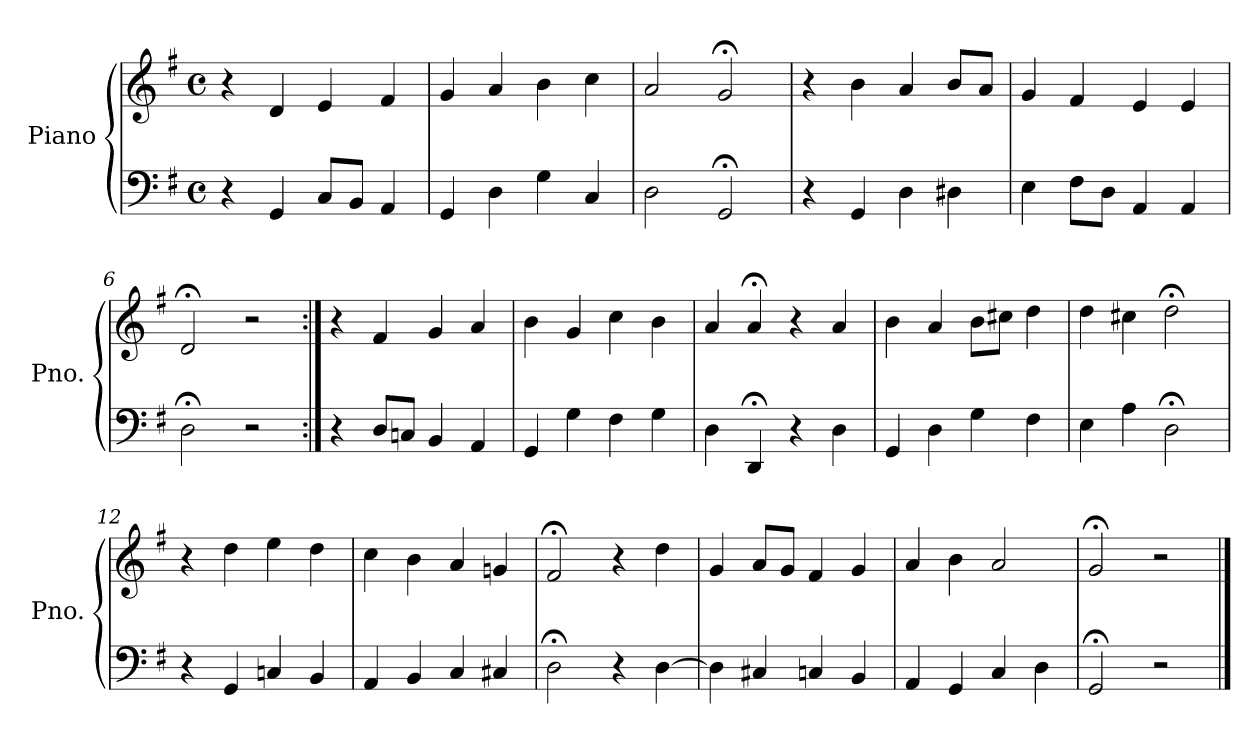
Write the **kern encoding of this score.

**kern	**kern
*part1	*part1
*staff2	*staff1
*I"Piano	*
*I'Pno.	*
*clefF4	*clefG2
*k[f#]	*k[f#]
*M4/4	*M4/4
*met(c)	*met(c)
=1	=1
4r	4r
4GG/	4d/
8C/L	4e/
8BB/J	.
4AA/	4f#/
=2	=2
4GG/	4g/
4D\	4a/
4G\	4b\
4C/	4cc\
=3	=3
2D\	2a/
2GG;</	2g;</
=4	=4
4r	4r
4GG/	4b\
4D\	4a/
4D#X\	8b/L
.	8a/J
=5	=5
4E\	4g/
8F#\L	4f#/
8D\J	.
4AA/	4e/
4AA/	4e/
=6	=6
2D;<\	2d;</
2r	2r
=7:|!	=7:|!
4r	4r
8D/L	4f#/
8Cn/J	.
4BB/	4g/
4AA/	4a/
!!LO:LB:g=z
=8	=8
4GG/	4b\
4G\	4g/
4F#\	4cc\
4G\	4b\
=9	=9
4D\	4a/
4DD;</	4a;</
4r	4r
4D\	4a/
=10	=10
4GG/	4b\
4D\	4a/
4G\	8b\L
.	8cc#X\J
4F#\	4dd\
=11	=11
4E\	4dd\
4A\	4cc#X\
2D;<\	2dd;<\
=12	=12
4r	4r
4GG/	4dd\
4Cn/	4ee\
4BB/	4dd\
=13	=13
4AA/	4cc\
4BB/	4b\
4C/	4a/
4C#X/	4gn/
=14	=14
2D;<\	2f#;</
4r	4r
[4D\	4dd\
!!LO:LB:g=z
=15	=15
4D\]	4g/
4C#X/	8a/L
.	8g/J
4Cn/	4f#/
4BB/	4g/
=16	=16
4AA/	4a/
4GG/	4b\
4C/	2a/
4D\	.
=17	=17
2GG;</	2g;</
2r	2r
==	==
*-	*-
